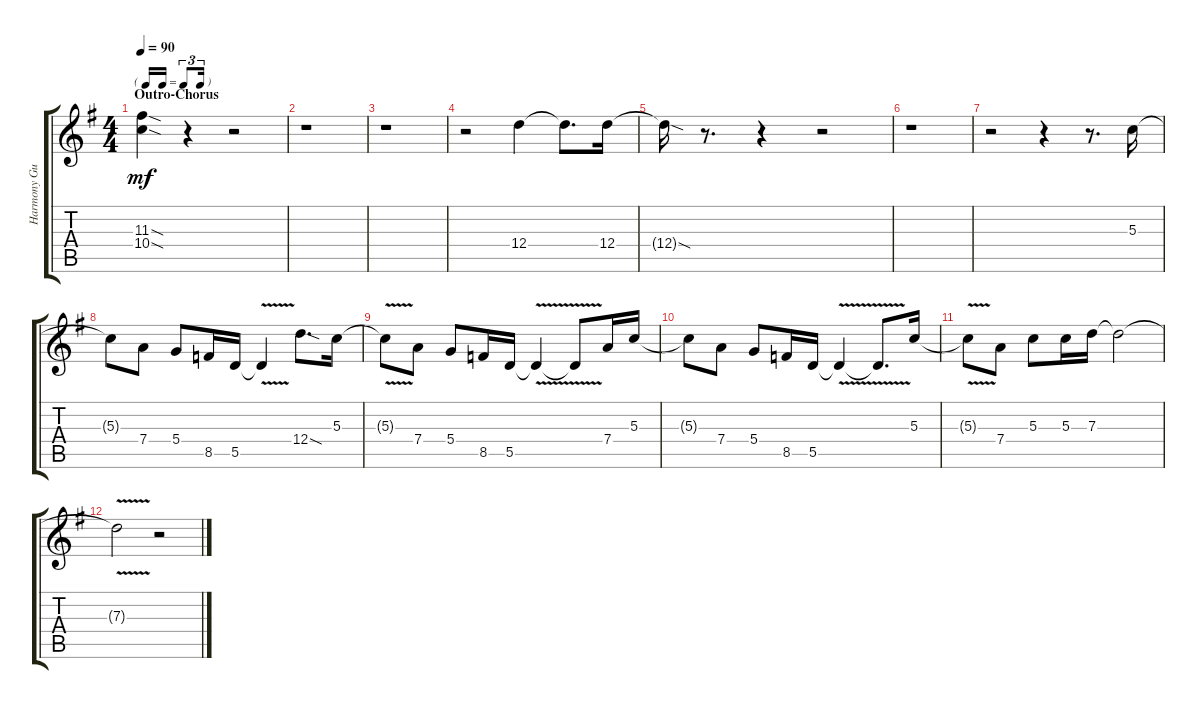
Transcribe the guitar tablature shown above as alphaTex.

\track ("Harmony Guit." "Harmony Gu") {instrument distortionguitar}
\staff {score tabs}
\tuning (E4 B3 G3 D3 A2 E2) {hide}
\ts (4 4)
\tf triplet16th
\section ("" "Outro-Chorus")
\tempo 90
\clef g2
\ks g
(11.3{sod} 10.4{sod}).4{dy mf} r.4 r.2 |
r.1 |
r.1 |
r.2 12.4.4 12.4{t}.8{d} 12.4.16 |
12.4{sod t}.16 r.8{d} r.4 r.2 |
r.1 |
r.2 r.4 r.8{d} 5.3.16 |
5.3{t}.8 7.4.8 5.4.8 8.5.16 5.5.16 5.5{v t}.4 12.4{sod}.8{d} 5.3.16 |
5.3{v t}.8 7.4.8 5.4.8 8.5.16 5.5.16 5.5{v t}.4 5.5{t}.8 7.4.16 5.3.16 |
5.3{t}.8 7.4.8 5.4.8 8.5.16 5.5.16 5.5{v t}.4 5.5{t}.8{d} 5.3.16 |
5.3{v t}.8 7.4.8 5.3.8 5.3.16 7.3.16 7.3{t}.2 |
7.3{v t}.2 r.2
